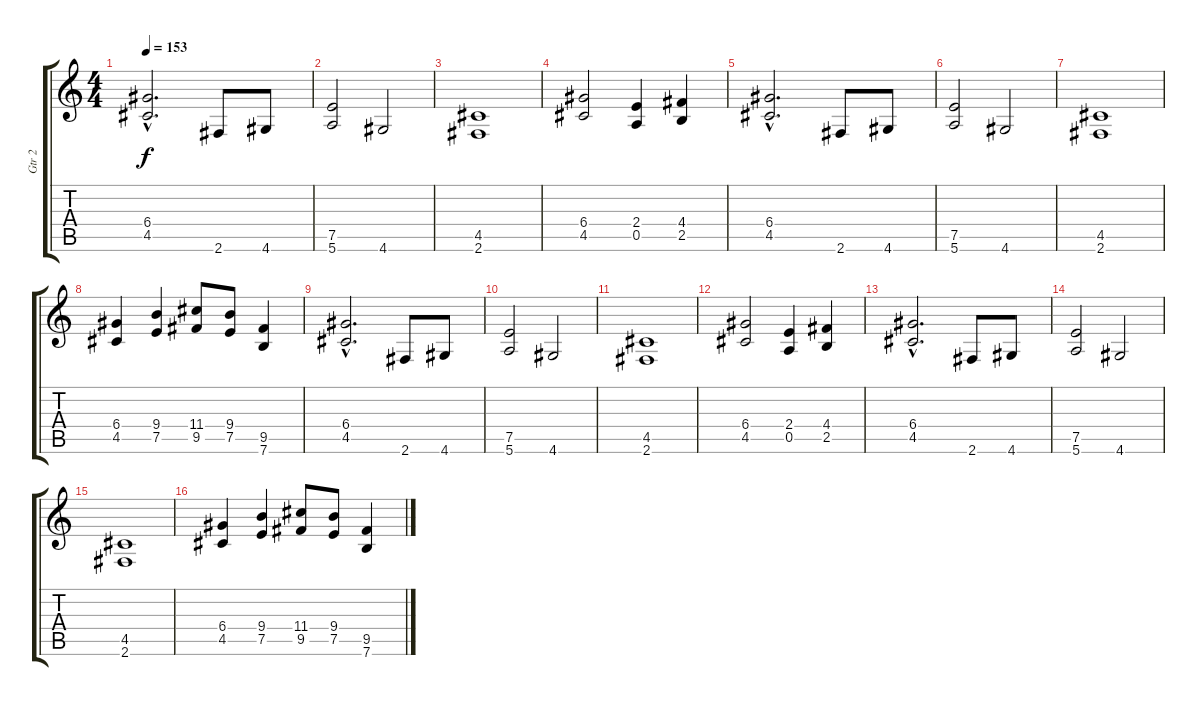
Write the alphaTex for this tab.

\track ("Gtr 2" "Gtr 2") {instrument distortionguitar}
\staff {score tabs}
\tuning (E4 B3 G3 D3 A2 E2) {hide}
\ts (4 4)
\tempo 153
\clef g2
\ks c
(6.4{hac} 4.5{hac}).2{d dy f} 2.6.8 4.6.8 |
(7.5 5.6).2 4.6.2 |
(4.5 2.6).1 |
(6.4 4.5).2 (2.4 0.5).4 (4.4 2.5).4 |
(6.4{hac} 4.5{hac}).2{d} 2.6.8 4.6.8 |
(7.5 5.6).2 4.6.2 |
(4.5 2.6).1 |
(6.4 4.5).4 (9.4 7.5).4 (11.4 9.5).8 (9.4 7.5).8 (9.5 7.6).4 |
(6.4{hac} 4.5{hac}).2{d} 2.6.8 4.6.8 |
(7.5 5.6).2 4.6.2 |
(4.5 2.6).1 |
(6.4 4.5).2 (2.4 0.5).4 (4.4 2.5).4 |
(6.4{hac} 4.5{hac}).2{d} 2.6.8 4.6.8 |
(7.5 5.6).2 4.6.2 |
(4.5 2.6).1 |
(6.4 4.5).4 (9.4 7.5).4 (11.4 9.5).8 (9.4 7.5).8 (9.5 7.6).4
